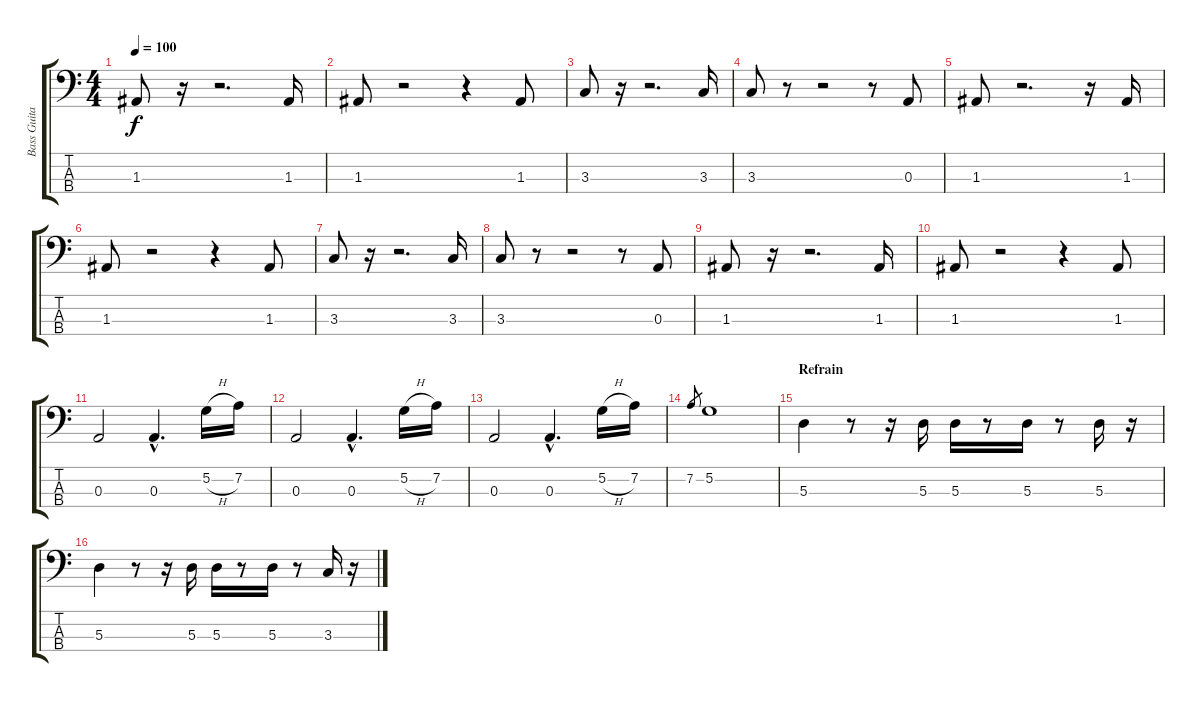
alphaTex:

\track ("Bass Guitar" "Bass Guita") {instrument slapbass1}
\staff {score tabs}
\tuning (G2 D2 A1 E1) {hide}
\ts (4 4)
\tempo 100
\clef f4
\ks c
1.3.8{dy f} r.16 r.2{d} 1.3.16 |
1.3.8 r.2 r.4 1.3.8 |
3.3.8 r.16 r.2{d} 3.3.16 |
3.3.8 r.8 r.2 r.8 0.3.8 |
1.3.8 r.2{d} r.16 1.3.16 |
1.3.8 r.2 r.4 1.3.8 |
3.3.8 r.16 r.2{d} 3.3.16 |
3.3.8 r.8 r.2 r.8 0.3.8 |
1.3.8 r.16 r.2{d} 1.3.16 |
1.3.8 r.2 r.4 1.3.8 |
0.3.2 0.3{hac}.4{d} 5.2{h}.16 7.2.16 |
0.3.2 0.3{hac}.4{d} 5.2{h}.16 7.2.16 |
0.3.2 0.3{hac}.4{d} 5.2{h}.16 7.2.16 |
7.2.8{gr} 5.2.1 |
\section ("" "Refrain")
5.3.4 r.8 r.16 5.3.16 5.3.16 r.8 5.3.16 r.8 5.3.16 r.16 |
5.3.4 r.8 r.16 5.3.16 5.3.16 r.8 5.3.16 r.8 3.3.16 r.16
